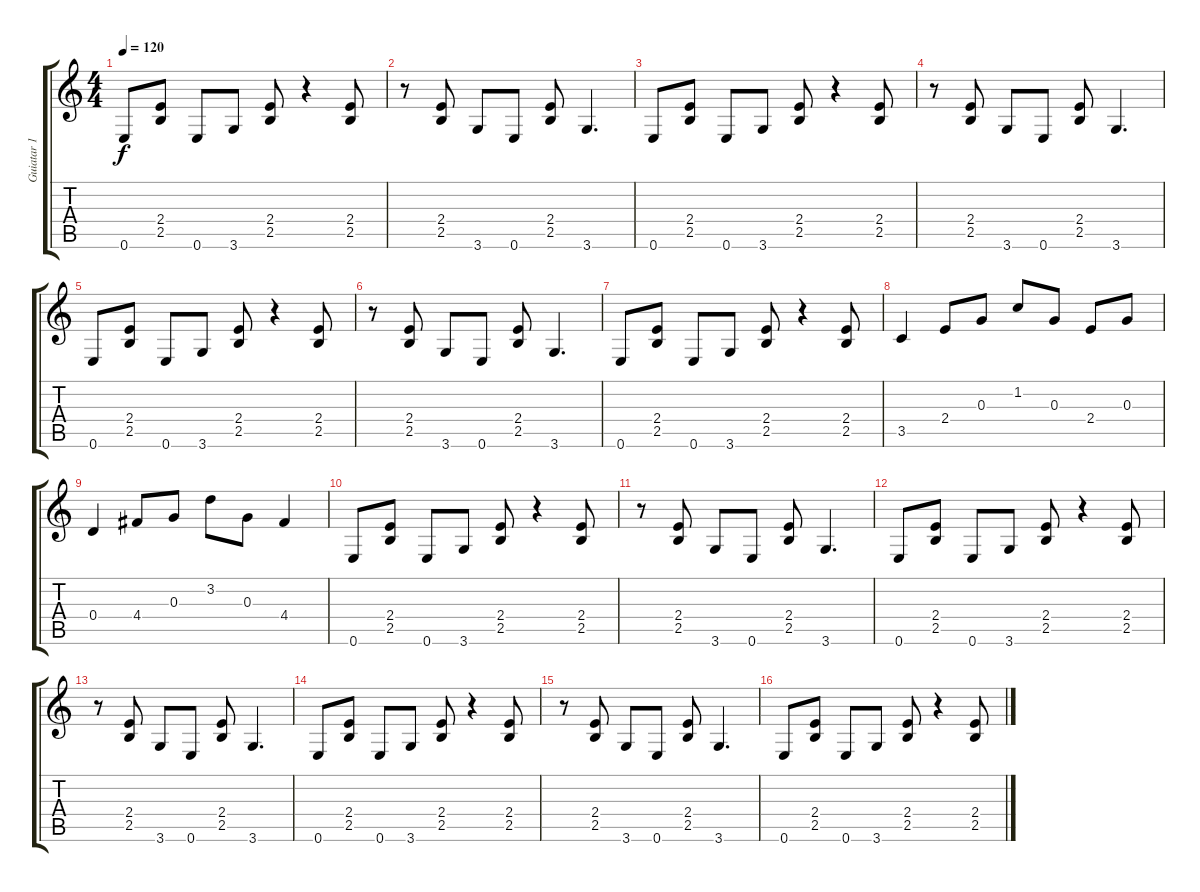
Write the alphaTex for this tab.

\track ("Guiatar 1" "Guiatar 1") {instrument overdrivenguitar}
\staff {score tabs}
\tuning (E4 B3 G3 D3 A2 E2) {hide}
\ts (4 4)
\tempo 120
\clef g2
\ks c
0.6.8{dy f} (2.4 2.5).8 0.6.8 3.6.8 (2.4 2.5).8 r.4 (2.4 2.5).8 |
r.8 (2.4 2.5).8 3.6.8 0.6.8 (2.4 2.5).8 3.6.4{d} |
0.6.8 (2.4 2.5).8 0.6.8 3.6.8 (2.4 2.5).8 r.4 (2.4 2.5).8 |
r.8 (2.4 2.5).8 3.6.8 0.6.8 (2.4 2.5).8 3.6.4{d} |
0.6.8 (2.4 2.5).8 0.6.8 3.6.8 (2.4 2.5).8 r.4 (2.4 2.5).8 |
r.8 (2.4 2.5).8 3.6.8 0.6.8 (2.4 2.5).8 3.6.4{d} |
0.6.8 (2.4 2.5).8 0.6.8 3.6.8 (2.4 2.5).8 r.4 (2.4 2.5).8 |
3.5.4 2.4.8 0.3.8 1.2.8 0.3.8 2.4.8 0.3.8 |
0.4.4 4.4.8 0.3.8 3.2.8 0.3.8 4.4.4 |
0.6.8 (2.4 2.5).8 0.6.8 3.6.8 (2.4 2.5).8 r.4 (2.4 2.5).8 |
r.8 (2.4 2.5).8 3.6.8 0.6.8 (2.4 2.5).8 3.6.4{d} |
0.6.8 (2.4 2.5).8 0.6.8 3.6.8 (2.4 2.5).8 r.4 (2.4 2.5).8 |
r.8 (2.4 2.5).8 3.6.8 0.6.8 (2.4 2.5).8 3.6.4{d} |
0.6.8 (2.4 2.5).8 0.6.8 3.6.8 (2.4 2.5).8 r.4 (2.4 2.5).8 |
r.8 (2.4 2.5).8 3.6.8 0.6.8 (2.4 2.5).8 3.6.4{d} |
0.6.8 (2.4 2.5).8 0.6.8 3.6.8 (2.4 2.5).8 r.4 (2.4 2.5).8
